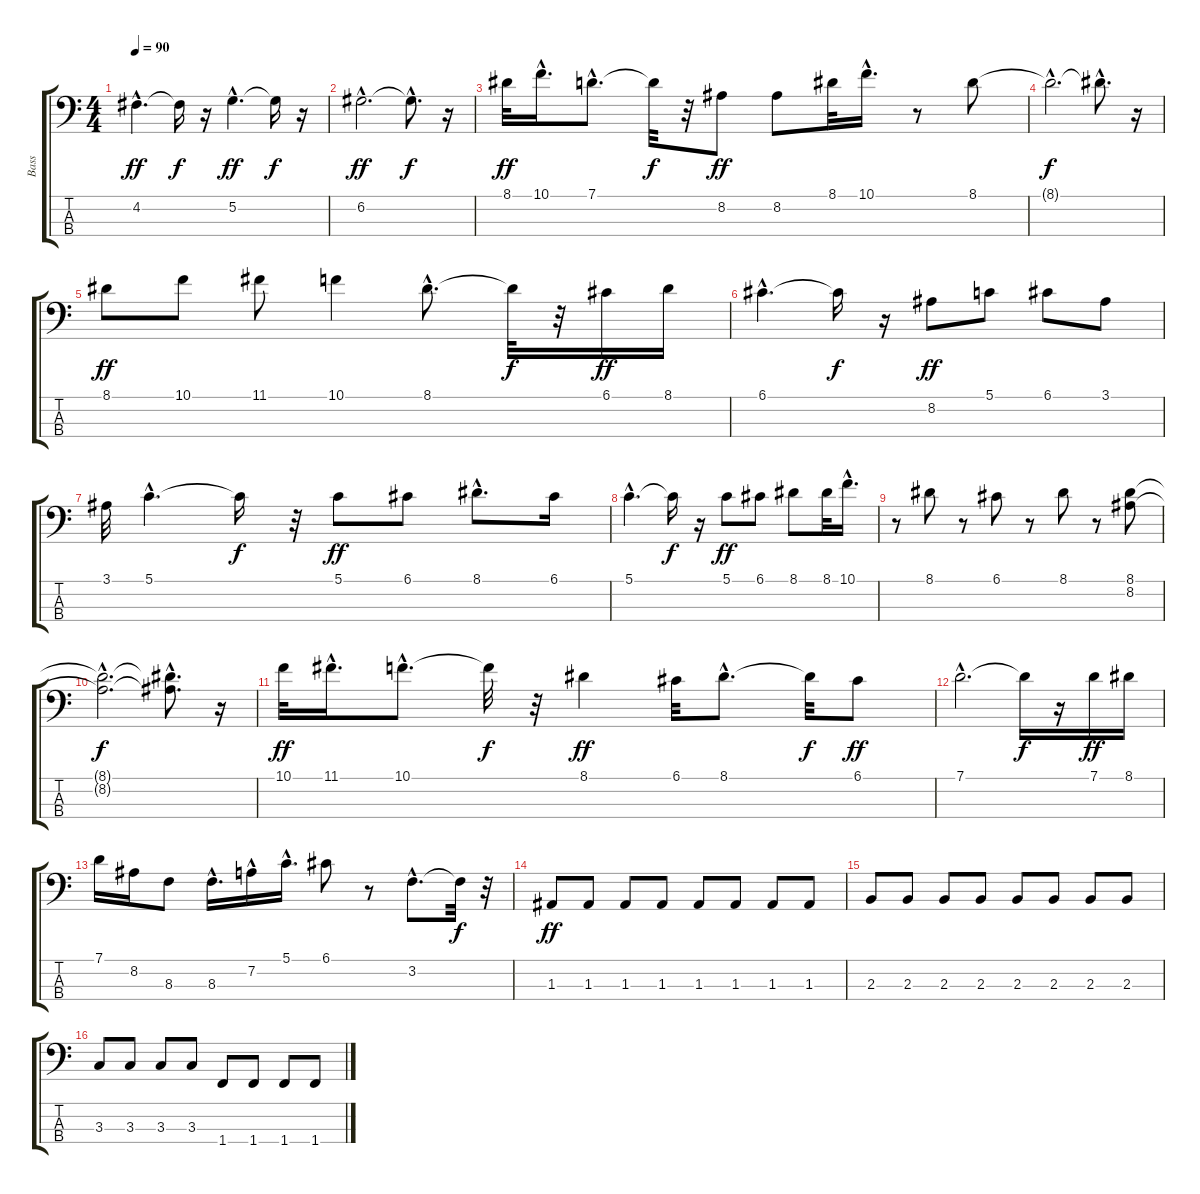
\track ("Bass" "Bass") {instrument electricbassfinger}
\staff {score tabs}
\tuning (G2 D2 A1 E1) {hide}
\ts (4 4)
\tempo 90
\clef f4
\ks c
4.2{hac}.4{d dy ff} 4.2{t}.16{dy f} r.16 5.2{hac}.4{d dy ff} 5.2{t}.16{dy f} r.16 |
6.2{hac}.2{d dy ff} 6.2{hac t}.8{d dy f} r.16 |
8.1.32{dy ff} 10.1{hac}.16{d} 7.1{hac}.8{d} 7.1{t}.32{dy f} r.32 8.2.8{dy ff} 8.2.8 8.1.32 10.1{hac}.16{d} r.8 8.1.8 |
8.1{hac t}.2{d dy f} 8.1{hac t}.8{d} r.16 |
8.1.8{dy ff} 10.1.8 11.1.8 10.1.4 8.1{hac}.8{d} 8.1{t}.32{dy f} r.32 6.1.16{dy ff} 8.1.16 |
6.1{hac}.4{d} 6.1{t}.16{dy f} r.16 8.2.8{dy ff} 5.1.8 6.1.8 3.1.8 |
3.1.32 5.1{hac}.4{d} 5.1{t}.16{dy f} r.32 5.1.8{dy ff} 6.1.8 8.1{hac}.8{d} 6.1.16 |
5.1{hac}.4{d} 5.1{t}.16{dy f} r.16 5.1.8{dy ff} 6.1.8 8.1.8 8.1.32 10.1{hac}.16{d} |
r.8 8.1.8 r.8 6.1.8 r.8 8.1.8 r.8 (8.1 8.2).8 |
(8.1{hac t} 8.2{hac t}).2{d dy f} (8.1{hac t} 8.2{hac t}).8{d} r.16 |
10.1.32{dy ff} 11.1{hac}.16{d} 10.1{hac}.8{d} 10.1{t}.32{dy f} r.32 8.1.4{dy ff} 6.1.32 8.1{hac}.8{d} 8.1{t}.32{dy f} 6.1.8{dy ff} |
7.1{hac}.2{d} 7.1{t}.16{dy f} r.16 7.1.16{dy ff} 8.1.16 |
7.1.16 8.2.16 8.3.8 8.3{hac}.16{d} 7.2{hac}.16 5.1{hac}.16{d} 6.1.8 r.8 3.2{hac}.8{d} 3.2{t}.32{dy f} r.32 |
1.3.8{dy ff} 1.3.8 1.3.8 1.3.8 1.3.8 1.3.8 1.3.8 1.3.8 |
2.3.8 2.3.8 2.3.8 2.3.8 2.3.8 2.3.8 2.3.8 2.3.8 |
3.3.8 3.3.8 3.3.8 3.3.8 1.4.8 1.4.8 1.4.8 1.4.8
